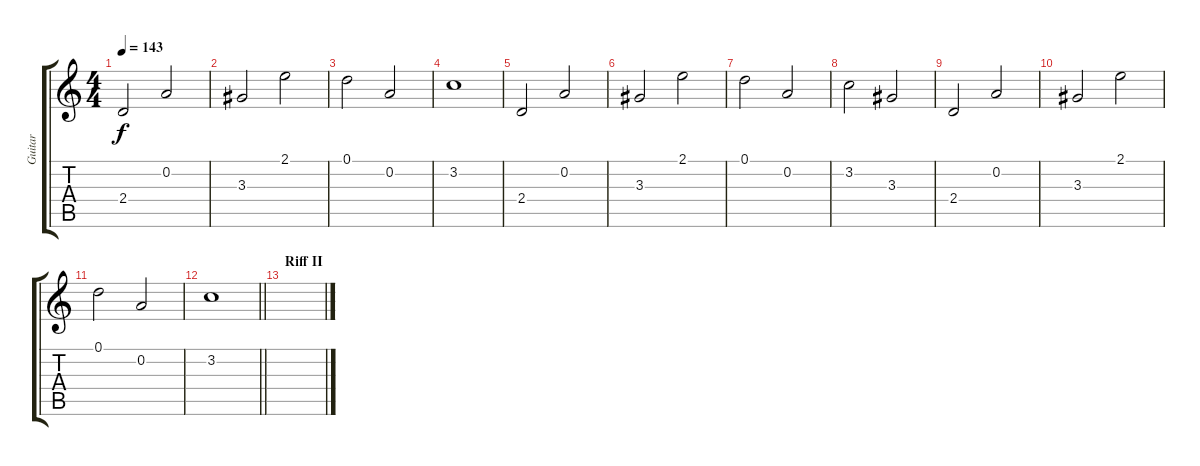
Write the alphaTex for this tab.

\track ("Guitar" "Guitar") {instrument electricguitarclean}
\staff {score tabs}
\tuning (D4 A3 F3 C3 G2 D2) {hide}
\ts (4 4)
\tempo 143
\clef g2
\ks c
2.4.2{dy f} 0.2.2 |
3.3.2 2.1.2 |
0.1.2 0.2.2 |
3.2.1 |
2.4.2 0.2.2 |
3.3.2 2.1.2 |
0.1.2 0.2.2 |
3.2.2 3.3.2 |
2.4.2 0.2.2 |
3.3.2 2.1.2 |
0.1.2 0.2.2 |
\barLineRight lightlight
3.2.1 |
\section ("" "Riff II")
